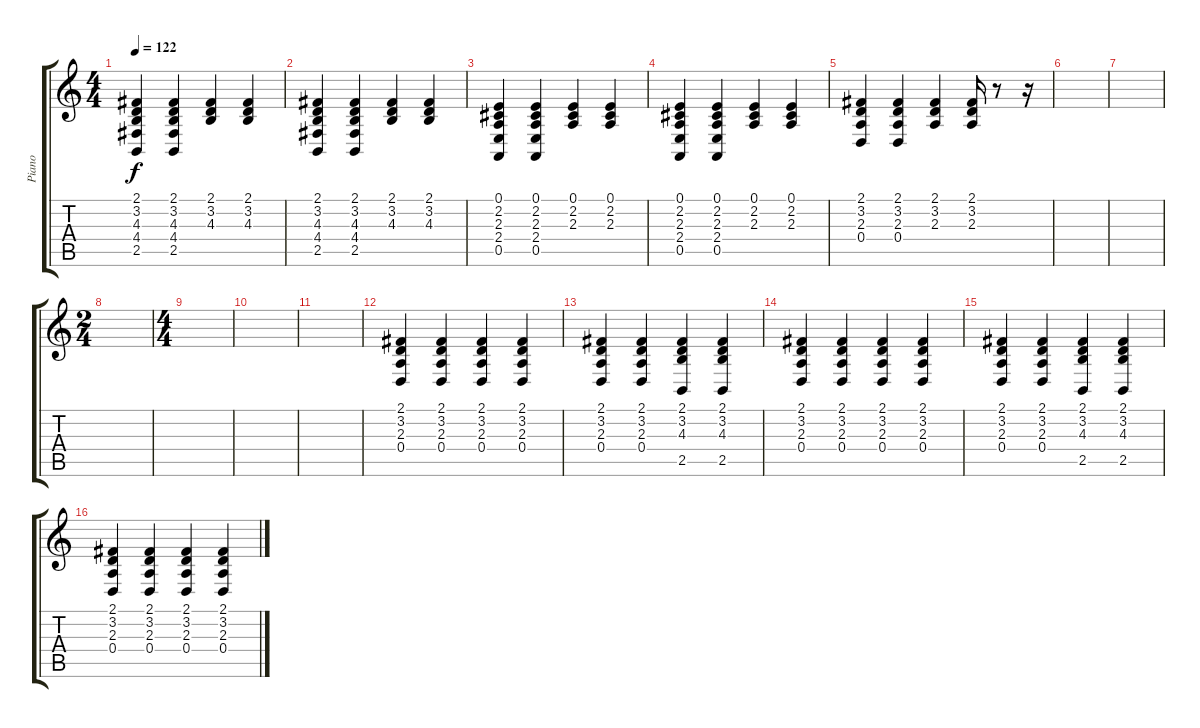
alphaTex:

\track ("Piano" "Piano") {instrument acousticgrandpiano}
\staff {score tabs}
\tuning (E4 B3 G3 D3 A2 E2) {hide}
\ts (4 4)
\tempo 122
\clef g2
\ks c
(2.1 3.2 4.3 4.4 2.5).4{dy f} (2.1 3.2 4.3 4.4 2.5).4 (2.1 3.2 4.3).4 (2.1 3.2 4.3).4 |
(2.1 3.2 4.3 4.4 2.5).4 (2.1 3.2 4.3 4.4 2.5).4 (2.1 3.2 4.3).4 (2.1 3.2 4.3).4 |
(0.1 2.2 2.3 2.4 0.5).4 (0.1 2.2 2.3 2.4 0.5).4 (0.1 2.2 2.3).4 (0.1 2.2 2.3).4 |
(0.1 2.2 2.3 2.4 0.5).4 (0.1 2.2 2.3 2.4 0.5).4 (0.1 2.2 2.3).4 (0.1 2.2 2.3).4 |
(2.1 3.2 2.3 0.4).4 (2.1 3.2 2.3 0.4).4 (2.1 3.2 2.3).4 (2.1 3.2 2.3).16 r.8 r.16 |
|
|
\ts (2 4)
|
\ts (4 4)
|
|
|
(2.1 3.2 2.3 0.4).4 (2.1 3.2 2.3 0.4).4 (2.1 3.2 2.3 0.4).4 (2.1 3.2 2.3 0.4).4 |
(2.1 3.2 2.3 0.4).4 (2.1 3.2 2.3 0.4).4 (2.1 3.2 4.3 2.5).4 (2.1 3.2 4.3 2.5).4 |
(2.1 3.2 2.3 0.4).4 (2.1 3.2 2.3 0.4).4 (2.1 3.2 2.3 0.4).4 (2.1 3.2 2.3 0.4).4 |
(2.1 3.2 2.3 0.4).4 (2.1 3.2 2.3 0.4).4 (2.1 3.2 4.3 2.5).4 (2.1 3.2 4.3 2.5).4 |
(2.1 3.2 2.3 0.4).4 (2.1 3.2 2.3 0.4).4 (2.1 3.2 2.3 0.4).4 (2.1 3.2 2.3 0.4).4
